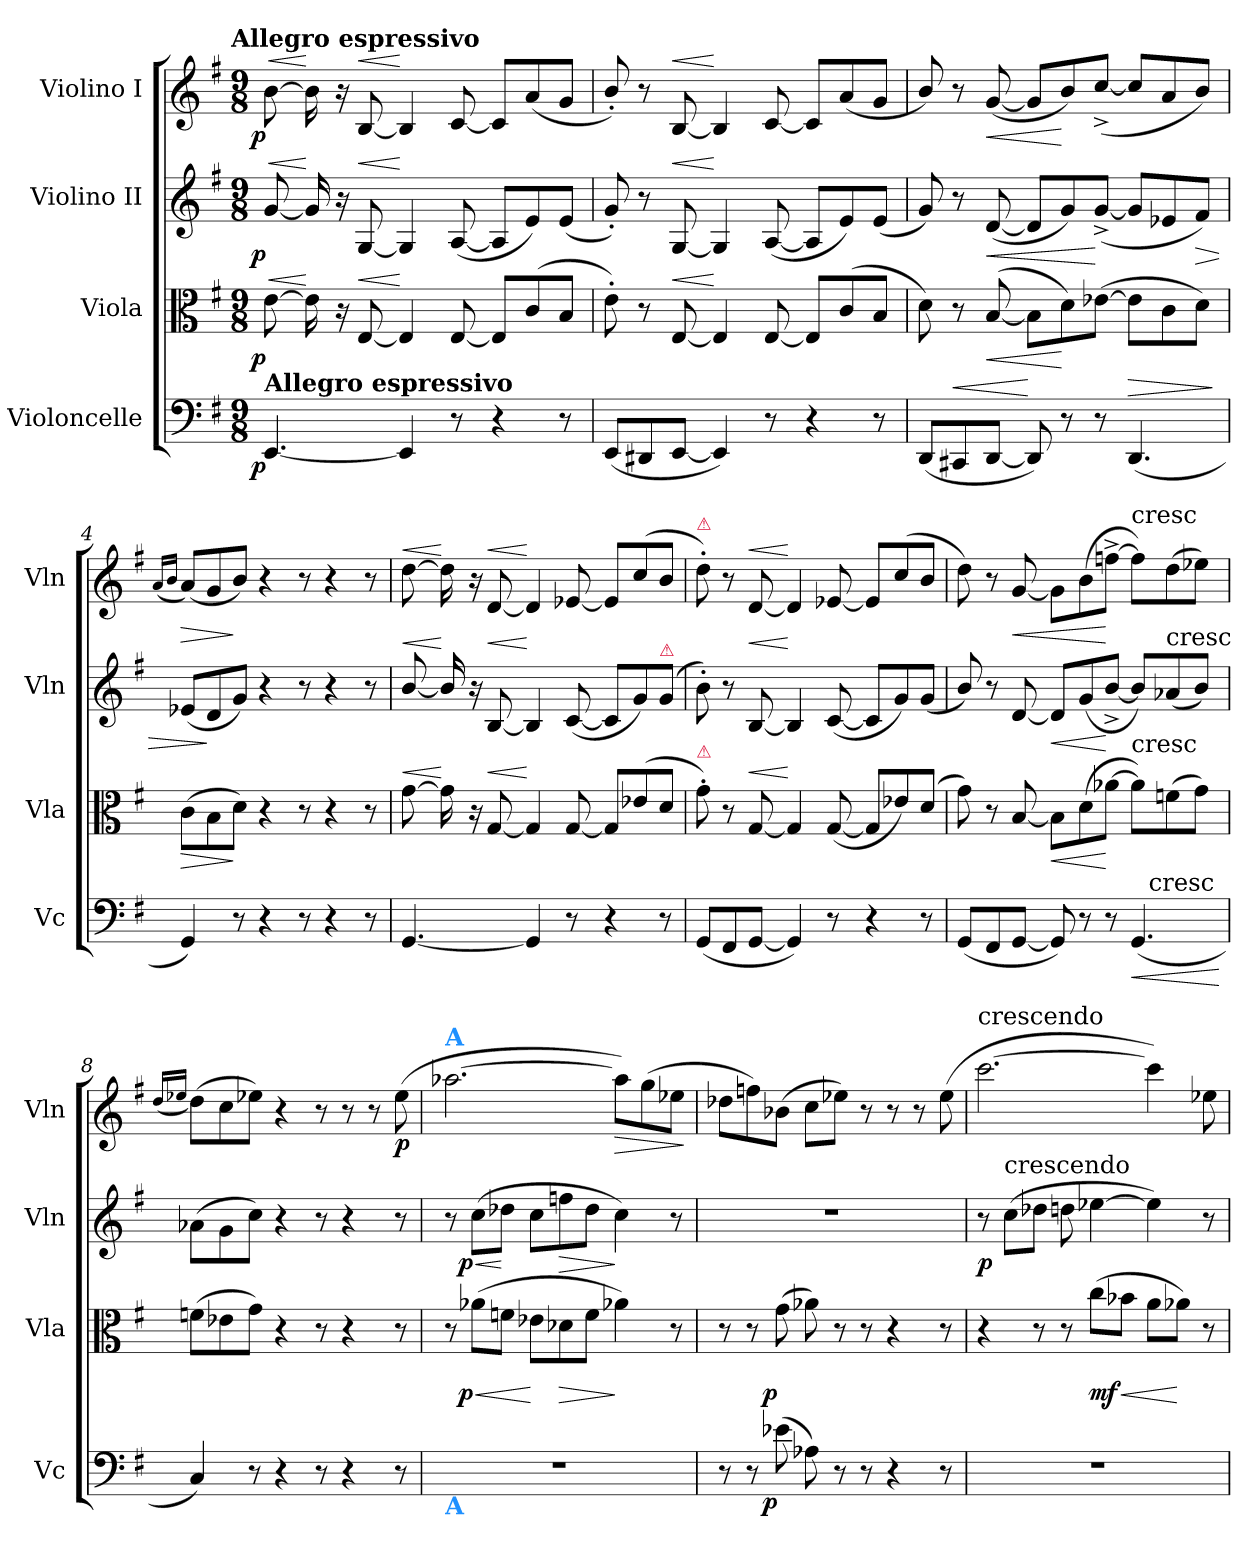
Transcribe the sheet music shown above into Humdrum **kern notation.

**kern	**dynam	**kern	**dynam	**kern	**dynam	**kern	**dynam
*part4	*part4	*part3	*part3	*part2	*part2	*part1	*part1
*staff4	*staff4	*staff3	*staff3	*staff2	*staff2	*staff1	*staff1
*I"Violoncelle	*	*I"Viola	*	*I"Violino II	*	*I"Violino I	*
*I'Vc	*	*I'Vla	*	*I'Vln	*	*I'Vln	*
*clefF4	*	*clefC3	*	*clefG2	*	*clefG2	*
*k[f#]	*	*k[f#]	*	*k[f#]	*	*k[f#]	*
!!LO:TX:omd:t=Allegro espressivo
*M9/8	*	*M9/8	*	*M9/8	*	*M9/8	*
*MM132	*	*MM132	*	*MM132	*	*MM132	*
=1	=1	=1	=1	=1	=1	=1	=1
!LO:TX:a:B:t=Allegro espressivo	!	!	!	!	!	!	!
!	!LO:DY:rj	!	!LO:HP:a	!	!LO:HP:a	!	!LO:HP:a
!	!	!	!LO:DY:n=1:rj	!	!LO:DY:n=1:rj	!	!LO:DY:n=1:rj
[4.EE/	p	[8e\	< p	[8g/	< p	[8b\	< p
.	.	16e\]	[	16g/]	[	16b\]	[
.	.	16r	.	16r	.	16r	.
!	!	!	!LO:HP:a	!	!LO:HP:a	!	!LO:HP:a
.	.	[8E/	<	[8G/	<	[8B/	<
4EE/]	.	4E/]	[	4G/]	[	4B/]	[
8r	.	[8E/	.	([8A/	.	[8c/	.
4r	.	8E/L]	.	8A/L]	.	8c/L]	.
.	.	(<8c/	.	8e/)	.	(8a/	.
8r	.	8B/J	.	(8e/J	.	8g/J	.
=2	=2	=2	=2	=2	=2	=2	=2
(8EE/L	.	8e'\)	.	8g'/)	.	8b'/)	.
8DD#X/	.	8r	.	8r	.	8r	.
!	!	!	!LO:HP:a	!	!LO:HP:a	!	!LO:HP:a
[8EE/J	.	[8E/	<	[8G/	<	[8B/	<
4EE/])	.	4E/]	[	4G/]	[	4B/]	[
8r	.	[8E/	.	([8A/	.	[8c/	.
4r	.	8E/L]	.	8A/L]	.	8c/L]	.
.	.	(<8c/	.	8e/)	.	(8a/	.
8r	.	8B/J	.	(8e/J	.	8g/J	.
=3	=3	=3	=3	=3	=3	=3	=3
(8DD/L	.	8d\)	.	8g/)	.	8b/)	.
!	!LO:HP:a	!	!	!	!	!	!
8CC#X/	<	8r	.	8r	.	8r	.
!	!	!	!LO:HP:b	!	!LO:HP:b	!	!LO:HP:b
[8DD/J	.	([8B/	<	([8d/	<	([8g/	<
8DD/])	[	8B\L]	.	8d/L]	.	8g/L]	.
8r	.	8d\)	[	8g/)	.	8b/)	[
8r	.	([8e-X\J	.	([8g^>/J	[	([8cc^>/J	.
!	!LO:HP:a	!	!	!	!	!	!
(4.DD/	>	8e-\L]	.	8g/L]	.	8cc/L]	.
.	.	8c\	.	8e-X/	.	8a/	.
!	!	!	!	!	!LO:HP:b	!	!
.	.	8d\J)	.	8f#/J)	>	8b/J)	.
.	]	.	.	.	.	.	.
=4	=4	=4	=4	=4	=4	=4	=4
.	.	.	.	.	.	(16qqa/LL	.
.	.	.	.	.	.	16qqb/JJ	.
!	!	!	!LO:HP:b	!	!	!	!LO:HP:b
4GG/)	.	(8c\L	>	(8e-X/L	.	(8a/L)	>
.	.	8B\	.	8d/	]	8g/	.
8r	.	8d\J)	]	8g/J)	.	8b/J)	]
4r	.	4r	.	4r	.	4r	.
8r	.	8r	.	8r	.	8r	.
4r	.	4r	.	4r	.	4r	.
8r	.	8r	.	8r	.	8r	.
=5	=5	=5	=5	=5	=5	=5	=5
!	!	!	!LO:HP:a	!	!LO:HP:a	!	!LO:HP:a
[4.GG/	.	[8g\	<	[8b/	<	[8dd\	<
.	.	16g\]	[	16b/]	[	16dd\]	[
.	.	16r	.	16r	.	16r	.
!	!	!	!LO:HP:a	!	!LO:HP:a	!	!LO:HP:a
.	.	[8G/	<	[8B/	<	[8d/	<
4GG/]	.	4G/]	[	4B/]	[	4d/]	[
8r	.	[8G/	.	([8c/	.	[8e-X/	.
4r	.	8G/L]	.	8c/L]	.	8e-/L]	.
.	.	(<8e-X/	.	8g/)	.	(<8cc/	.
!	!	!	!	!LO:TX:a:color=crimson:t=⚠	!	!	!
8r	.	8d/J	.	(8g/J	.	8b/J	.
=6	=6	=6	=6	=6	=6	=6	=6
!	!	!	!	!	!	!LO:TX:a:color=crimson:t=⚠	!
!	!	!LO:TX:a:color=crimson:t=⚠	!	!	!	!	!
(8GG/L	.	8g'\)	.	8b'\)	.	8dd'\)	.
8FF#/	.	8r	.	8r	.	8r	.
!	!	!	!LO:HP:a	!	!LO:HP:a	!	!LO:HP:a
[8GG/J	.	[8G/	<	[8B/	<	[8d/	<
4GG/])	.	4G/]	[	4B/]	[	4d/]	[
8r	.	([8G/	.	([8c/	.	[8e-X/	.
4r	.	8G/L]	.	8c/L]	.	8e-/L]	.
.	.	8e-X/)	.	8g/)	.	(8cc/	.
8r	.	(8d/J	.	(8g/J	.	8b/J	.
=7	=7	=7	=7	=7	=7	=7	=7
*^	*	*	*	*	*	*	*
(8GG/L	2ryy	.	8g\)	.	8b/)	.	8dd\)	.
8FF#/	.	.	8r	.	8r	.	8r	.
!	!	!	!	!	!	!	!	!LO:HP:b
[8GG/J	.	.	[8B/	.	[8d/	.	[8g/	<
!	!	!	!	!LO:HP:b	!	!LO:HP:b	!	!
8GG/])	.	.	8B\L]	<	8d/L]	<	8g\L]	.
8r	4ryy	.	(8d\	.	(8g/	.	(8b\	.
8r	.	.	[8a-X\J	[	[8b^/J	[	[8ffn^\J	[
!	!	!	!	!	!	!	!LO:TX:t=cresc	!
!	!	!	!LO:TX:t=cresc	!	!	!	!	!
!	!	!LO:HP:b	!	!	!	!	!	!
(4.GG/	16ryy	<	8a-\L])	.	8b/L])	.	8ff\L])	.
!	!LO:TX:a:t=cresc	!	!	!	!	!	!	!
.	4ryy	.	.	.	.	.	.	.
!	!	!	!	!	!LO:TX:t=cresc	!	!	!
.	.	.	(8fn\	.	(8a-X/	.	(8dd\	.
.	.	.	8g\J)	.	8b/J)	.	8ee-X\J)	.
.	16ryy	.	.	.	.	.	.	.
.	.	[	.	.	.	.	.	.
*v	*v	*	*	*	*	*	*	*
=8	=8	=8	=8	=8	=8	=8	=8
.	.	.	.	.	.	(16qqdd/LL	.
.	.	.	.	.	.	16qqee-X/JJ	.
4C/)	.	(8fn\L	.	(8a-X\L	.	(8dd\L)	.
.	.	8e-X\	.	8g\	.	8cc\	.
8r	.	8g\J)	.	8cc\J)	.	8ee-X\J)	.
4r	.	4r	.	4r	.	4r	.
8r	.	8r	.	8r	.	8r	.
4r	.	4r	.	4r	.	8r	.
.	.	.	.	.	.	8r	.
8r	.	8r	.	8r	.	(8ee-\	p
=9	=9	=9	=9	=9	=9	=9	=9
!	!	!	!	!	!	!LO:TX:a:B:color=dodgerblue:t=A	!
!LO:TX:b:B:color=dodgerblue:t=A	!	!	!	!	!	!	!
8%9r	.	8r	.	8r	.	[2.aa-X\	.
!	!	!	!LO:HP:b	!	!LO:HP:b	!	!
!	!	!	!LO:DY:n=1:rj	!	!LO:DY:n=1:rj	!	!
.	.	(8a-X\L	< p	(8cc\L	< p	.	.
.	.	8fn\J	.	8dd-X\J	[	.	.
.	.	8e-X\L	[	8cc\L	.	.	.
!	!	!	!LO:HP:b	!	!LO:HP:b	!	!
.	.	8d-X\	>	8ffn\	>	.	.
.	.	8f\J	.	8dd-\J	.	.	.
!	!	!	!	!	!	!	!LO:HP:b
.	.	4a-X\)	]	4cc\)	]	8aa-\L])	>
.	.	.	.	.	.	(8gg\	.
.	.	8r	.	8r	.	8ee-X\J	.
.	.	.	.	.	.	.	]
=10	=10	=10	=10	=10	=10	=10	=10
8r	.	8r	.	8%9r	.	8dd-X\L	.
8r	.	8r	.	.	.	8ffn\)	.
!	!LO:DY:rj	!	!LO:DY:rj	!	!	!	!
(8e-X\	p	(8g\	p	.	.	(8b-X\J	.
8A-X\)	.	8a-X\)	.	.	.	8cc\L	.
8r	.	8r	.	.	.	8ee-X\J)	.
8r	.	8r	.	.	.	8r	.
4r	.	4r	.	.	.	8r	.
.	.	.	.	.	.	8r	.
8r	.	8r	.	.	.	(8ee-\	.
=11	=11	=11	=11	=11	=11	=11	=11
!	!	!	!	!	!	!LO:TX:t=crescendo	!
8%9r	.	4r	.	8r	p	[2.ccc\	.
!	!	!	!	!LO:TX:t=crescendo	!	!	!
.	.	.	.	(8cc\L	.	.	.
.	.	8r	.	8dd-X\J	.	.	.
.	.	8r	.	8ddn\	.	.	.
.	.	(8cc\L	mf	[4ee-X\	.	.	.
!	!	!	!LO:HP:b	!	!	!	!
.	.	8b-X\J	<	.	.	.	.
.	.	8a\L	.	4ee-\])	.	4ccc\])	.
.	.	8a-X\J)	[	.	.	.	.
.	.	8r	.	8r	.	8ee-X\	.
=	=	=	=	=	=	=	=
*-	*-	*-	*-	*-	*-	*-	*-
